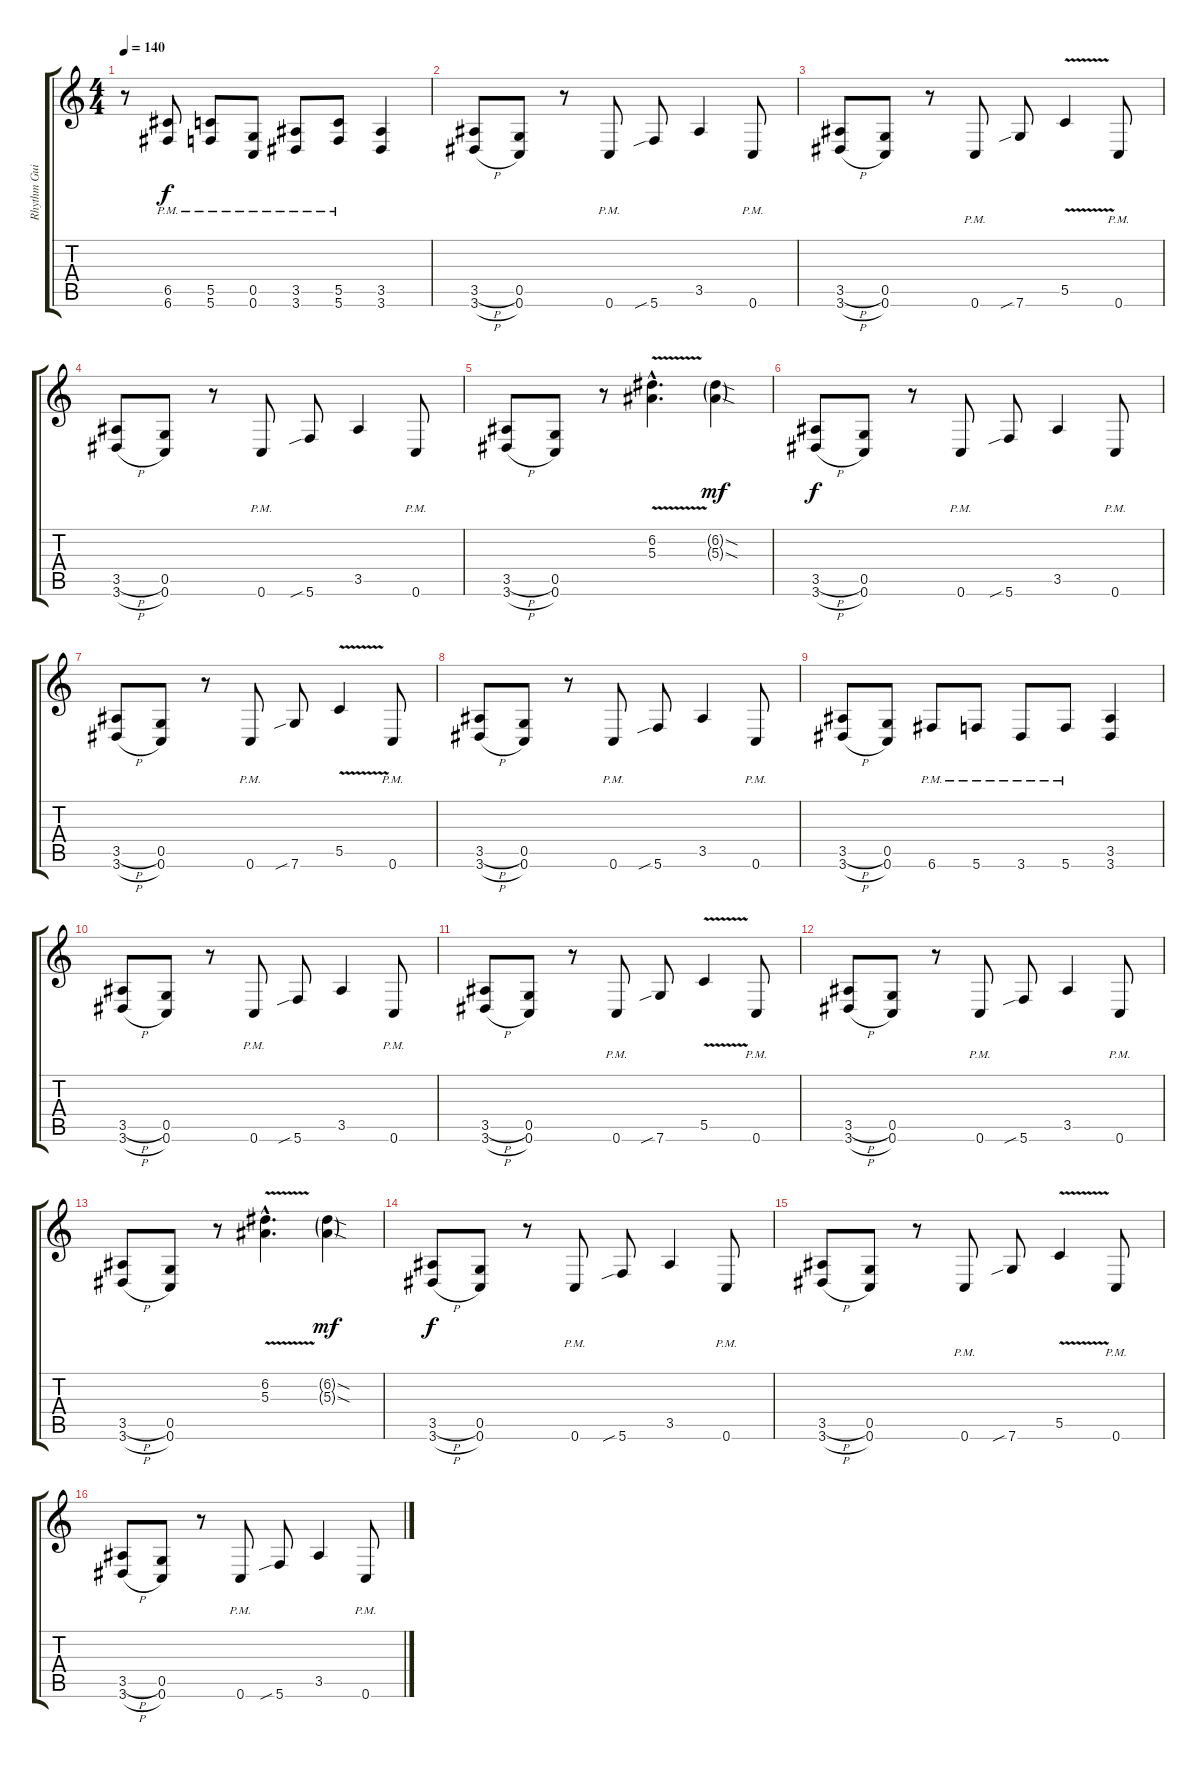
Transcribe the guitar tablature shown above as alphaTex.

\track ("Rhythm Guitar" "Rhythm Gui") {instrument distortionguitar}
\staff {score tabs}
\tuning (D4 A3 F3 C3 G2 C2) {hide}
\ts (4 4)
\tempo 140
\clef g2
\ks c
r.8{dy f} (6.5{pm} 6.6{pm}).8 (5.5{pm} 5.6{pm}).8 (0.5{pm} 0.6{pm}).8 (3.5{pm} 3.6{pm}).8 (5.5{pm} 5.6{pm}).8 (3.5 3.6).4 |
(3.5{h} 3.6{h}).8 (0.5 0.6).8 r.8 0.6{pm}.8 5.6{sib}.8 3.5.4 0.6{pm}.8 |
(3.5{h} 3.6{h}).8 (0.5 0.6).8 r.8 0.6{pm}.8 7.6{sib}.8 5.5{v}.4 0.6{pm}.8 |
(3.5{h} 3.6{h}).8 (0.5 0.6).8 r.8 0.6{pm}.8 5.6{sib}.8 3.5.4 0.6{pm}.8 |
(3.5{h} 3.6{h}).8 (0.5 0.6).8 r.8 (6.2{hac} 5.3{v hac}).4{d} (6.2{sod g} 5.3{sod g}).4{dy mf} |
(3.5{h} 3.6{h}).8{dy f} (0.5 0.6).8 r.8 0.6{pm}.8 5.6{sib}.8 3.5.4 0.6{pm}.8 |
(3.5{h} 3.6{h}).8 (0.5 0.6).8 r.8 0.6{pm}.8 7.6{sib}.8 5.5{v}.4 0.6{pm}.8 |
(3.5{h} 3.6{h}).8 (0.5 0.6).8 r.8 0.6{pm}.8 5.6{sib}.8 3.5.4 0.6{pm}.8 |
(3.5{h} 3.6{h}).8 (0.5 0.6).8 6.6{pm}.8 5.6{pm}.8 3.6{pm}.8 5.6{pm}.8 (3.5 3.6).4 |
(3.5{h} 3.6{h}).8 (0.5 0.6).8 r.8 0.6{pm}.8 5.6{sib}.8 3.5.4 0.6{pm}.8 |
(3.5{h} 3.6{h}).8 (0.5 0.6).8 r.8 0.6{pm}.8 7.6{sib}.8 5.5{v}.4 0.6{pm}.8 |
(3.5{h} 3.6{h}).8 (0.5 0.6).8 r.8 0.6{pm}.8 5.6{sib}.8 3.5.4 0.6{pm}.8 |
(3.5{h} 3.6{h}).8 (0.5 0.6).8 r.8 (6.2{hac} 5.3{v hac}).4{d} (6.2{sod g} 5.3{sod g}).4{dy mf} |
(3.5{h} 3.6{h}).8{dy f} (0.5 0.6).8 r.8 0.6{pm}.8 5.6{sib}.8 3.5.4 0.6{pm}.8 |
(3.5{h} 3.6{h}).8 (0.5 0.6).8 r.8 0.6{pm}.8 7.6{sib}.8 5.5{v}.4 0.6{pm}.8 |
(3.5{h} 3.6{h}).8 (0.5 0.6).8 r.8 0.6{pm}.8 5.6{sib}.8 3.5.4 0.6{pm}.8
